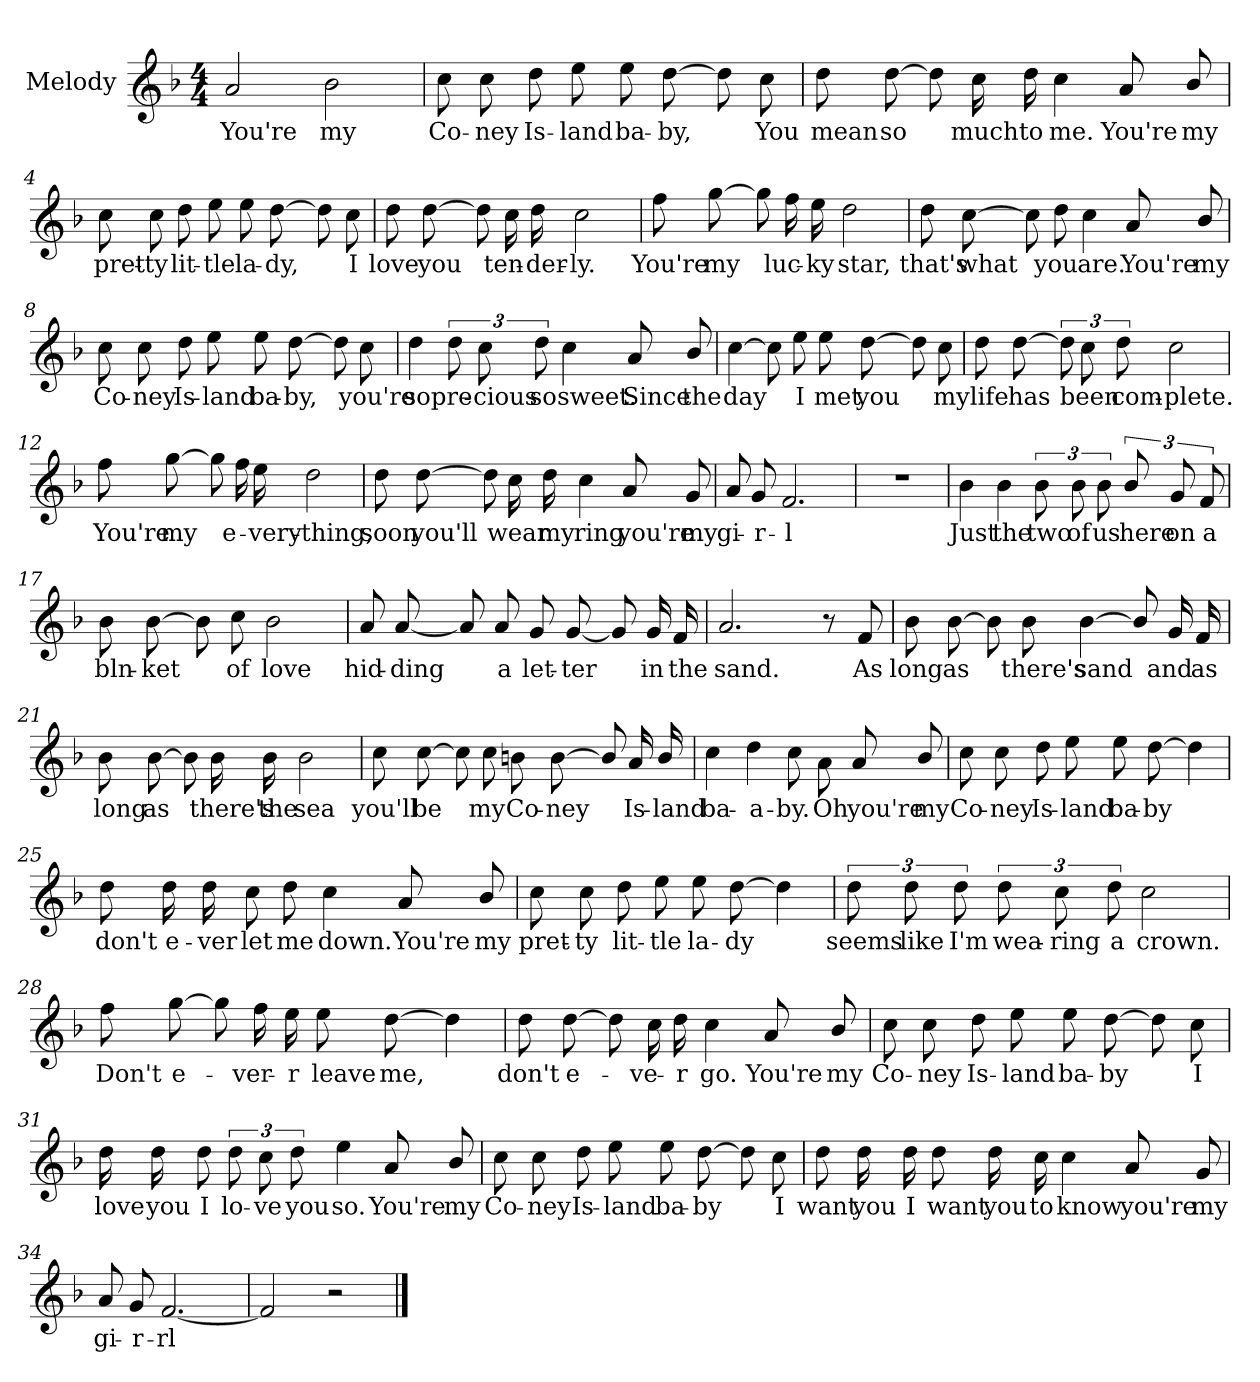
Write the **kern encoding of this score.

**kern	**text
*part1	*part1
*staff1	*staff1
*I"Melody	*
*clefG2	*
*k[b-]	*
*M4/4	*
=1	=1
2a/	You're
2b-\	my
=2	=2
8cc\L	Co-
8cc\	ney
8dd\L	Is-
8ee\	land
8ee\L	ba-
[>8dd\	by,
8dd\L]	.
8cc\	You
=3	=3
8dd\L	mean
[>8dd\	so
8dd\L]	.
16cc\L	much
16dd\J	to
4cc\	me.
8a/L	You're
8b-/	my
!!LO:LB:g=z
=4	=4
8cc\L	pret-
8cc\	ty
8dd\L	lit-
8ee\	tle
8ee\L	la-
[>8dd\	dy,
8dd\L]	.
8cc\	I
=5	=5
8dd\L	love
[>8dd\	you
8dd\L]	.
16cc\L	ten-
16dd\J	der-
2cc\	ly.
=6	=6
8ff\L	You're
[>8gg\	my
8gg\L]	.
16ff\L	luc-
16ee\J	ky
2dd\	star,
!!LO:LB:g=z
=7	=7
8dd\L	that's
[>8cc\	what
8cc\L]	.
8dd\	you
4cc\	are.
8a/L	You're
8b-/	my
=8	=8
8cc\L	Co-
8cc\	ney
8dd\L	Is-
8ee\	land
8ee\L	ba-
[>8dd\	by,
8dd\L]	.
8cc\	you're
!!LO:LB:g=z
=9	=9
4dd\	so
12dd\L	pre-
12cc\	cious
12dd\	so
4cc\	sweet.
8a/L	Since
8b-/	the
=10	=10
[>4cc\	day
8cc\L]	.
8ee\	I
8ee\L	met
[>8dd\	you
8dd\L]	.
8cc\	my
=11	=11
8dd\L	life
[>8dd\	has
12dd\L]	.
12cc\	been
12dd\	com-
2cc\	plete.
!!LO:LB:g=z
=12	=12
8ff\L	You're
[>8gg\	my
8gg\L]	.
16ff\L	e-
16ee\J	very-
2dd\	thing,
=13	=13
8dd\L	soon
[>8dd\	you'll
8dd\L]	.
16cc\L	wear
16dd\J	my
4cc\	ring
8a/L	you're
8g/	my
=14	=14
8a/L	gi-
8g/	r-
2.f/	l
=15	=15
1r	.
!!LO:LB:g=z
=16	=16
4b-\	Just
4b-\	the
12b-\L	two
12b-\	of
12b-\	us
12b-/L	here
12g/	on
12f/	a
=17	=17
8b-\L	bln-
[>8b-\	ket
8b-\L]	.
8cc\	of
2b-\	love
=18	=18
8a/L	hid-
[<8a/	ding
8a/L]	.
8a/	a
8g/L	let-
[<8g/	ter
8g/L]	.
16g/L	in
16f/J	the
=19	=19
2.a/	sand.
8r	.
8f/	As
!!LO:LB:g=z
=20	=20
8b-\L	long
[>8b-\	as
8b-\L]	.
8b-\	there's
[>4b-\	sand
8b-/L]	.
16g/L	and
16f/J	as
=21	=21
8b-\L	long
[>8b-\	as
8b-\L]	.
16b-\L	there's
16b-\J	the
2b-\	sea
=22	=22
8cc\L	you'll
[>8cc\	be
8cc\L]	.
8cc\	my
8bn\L	Co-
[>8b\	ney
8b/L]	.
16a/L	Is-
16b/J	land
!!LO:LB:g=z
=23	=23
4cc\	ba-
4dd\	a-
8cc\L	by.
8a\	Oh
8a/L	you're
8b-/	my
=24	=24
8cc\L	Co-
8cc\	ney
8dd\L	Is-
8ee\	land
8ee\L	ba-
[>8dd\	by
4dd\]	.
=25	=25
8dd\L	don't
16dd\L	e-
16dd\J	ver
8cc\L	let
8dd\	me
4cc\	down.
8a/L	You're
8b-/	my
!!LO:LB:g=z
=26	=26
8cc\L	pret-
8cc\	ty
8dd\L	lit-
8ee\	tle
8ee\L	la-
[>8dd\	dy
4dd\]	.
=27	=27
12dd\L	seems
12dd\	like
12dd\	I'm
12dd\L	wea-
12cc\	ring
12dd\	a
2cc\	crown.
=28	=28
8ff\L	Don't
[>8gg\	e-
8gg\L]	.
16ff\L	ver-
16ee\J	r
8ee\L	leave
[>8dd\	me,
4dd\]	.
!!LO:PB:g=z
=29	=29
8dd\L	don't
[>8dd\	e-
8dd\L]	.
16cc\L	ve-
16dd\J	r
4cc\	go.
8a/L	You're
8b-/	my
=30	=30
8cc\L	Co-
8cc\	ney
8dd\L	Is-
8ee\	land
8ee\L	ba-
[>8dd\	by
8dd\L]	.
8cc\	I
!!LO:LB:g=z
=31	=31
16dd\LL	love
16dd\J	you
8dd\	I
12dd\L	lo-
12cc\	ve
12dd\	you
4ee\	so.
8a/L	You're
8b-/	my
=32	=32
8cc\L	Co-
8cc\	ney
8dd\L	Is-
8ee\	land
8ee\L	ba-
[>8dd\	by
8dd\L]	.
8cc\	I
!!LO:LB:g=z
=33	=33
8dd\L	want
16dd\L	you
16dd\J	I
8dd\L	want
16dd\L	you
16cc\J	to
4cc\	know
8a/L	you're
8g/	my
=34	=34
8a/L	gi-
8g/	r-
[<2.f/	rl
=35	=35
2f/]	.
2r	.
==	==
*-	*-
